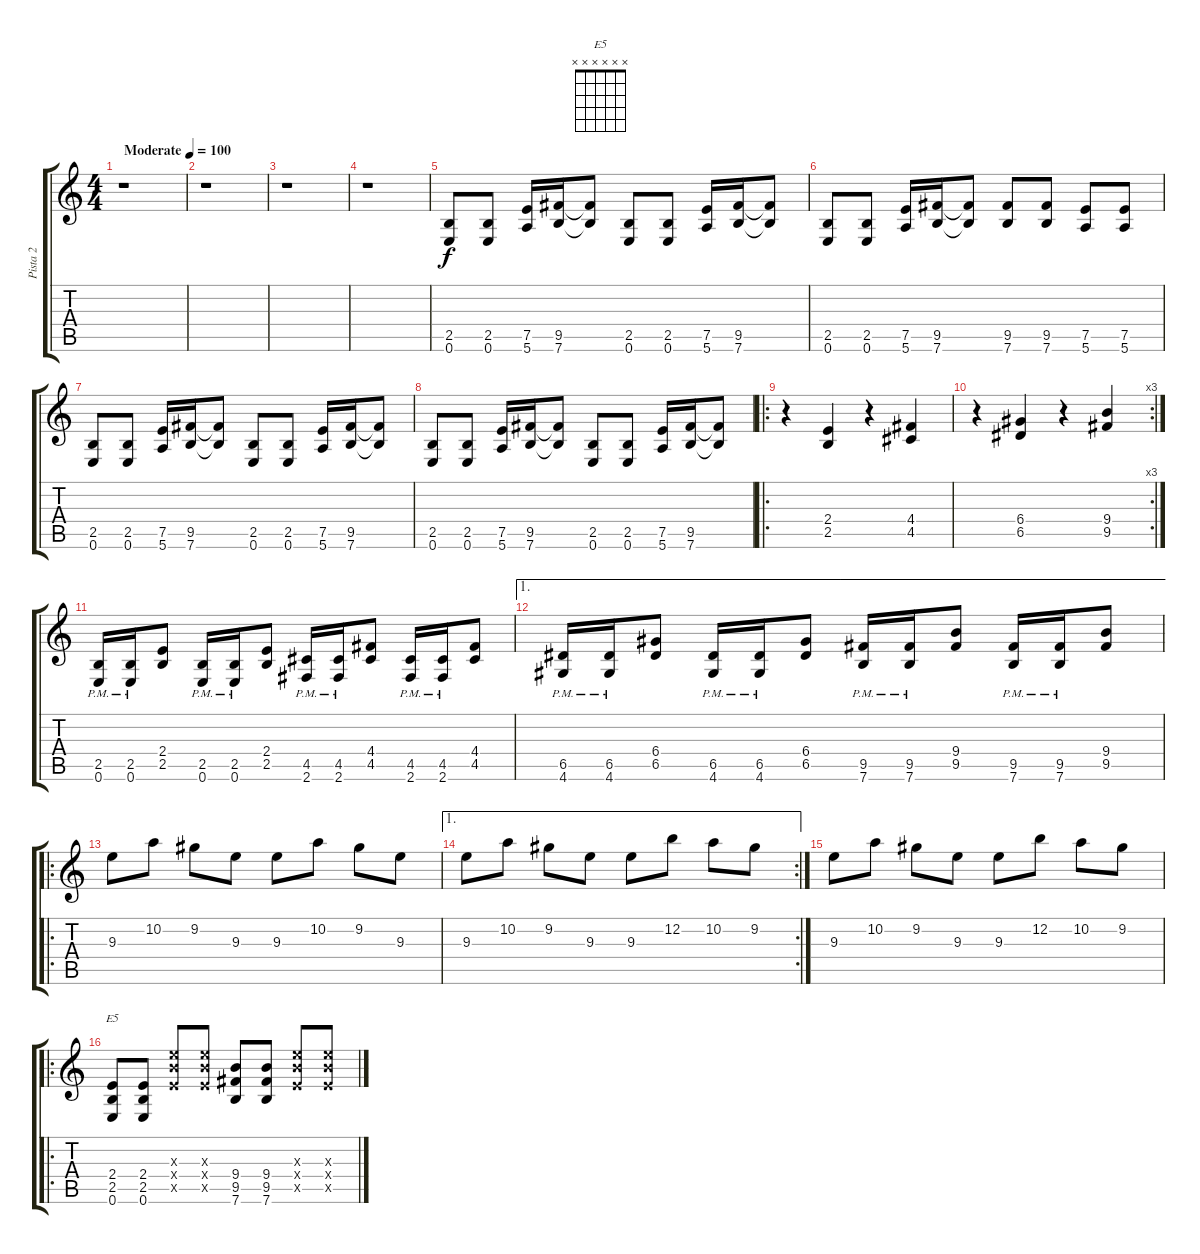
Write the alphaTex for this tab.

\track ("Pista 2" "Pista 2") {instrument distortionguitar}
\staff {score tabs}
\tuning (E4 B3 G3 D3 A2 E2) {hide}
\chord ("E5" x x x x x x)
\ts (4 4)
\tempo (100 "Moderate")
\clef g2
\ks c
r.1{dy f instrument distortionguitar} |
r.1 |
r.1 |
r.1 |
(2.5 0.6).8 (2.5 0.6).8 (7.5 5.6).16 (9.5 7.6).16 (9.5{t} 7.6{t}).8 (2.5 0.6).8 (2.5 0.6).8 (7.5 5.6).16 (9.5 7.6).16 (9.5{t} 7.6{t}).8 |
(2.5 0.6).8 (2.5 0.6).8 (7.5 5.6).16 (9.5 7.6).16 (9.5{t} 7.6{t}).8 (9.5 7.6).8 (9.5 7.6).8 (7.5 5.6).8 (7.5 5.6).8 |
(2.5 0.6).8 (2.5 0.6).8 (7.5 5.6).16 (9.5 7.6).16 (9.5{t} 7.6{t}).8 (2.5 0.6).8 (2.5 0.6).8 (7.5 5.6).16 (9.5 7.6).16 (9.5{t} 7.6{t}).8 |
(2.5 0.6).8 (2.5 0.6).8 (7.5 5.6).16 (9.5 7.6).16 (9.5{t} 7.6{t}).8 (2.5 0.6).8 (2.5 0.6).8 (7.5 5.6).16 (9.5 7.6).16 (9.5{t} 7.6{t}).8 |
\ro
r.4 (2.4 2.5).4 r.4 (4.4 4.5).4 |
\rc 3
r.4 (6.4 6.5).4 r.4 (9.4 9.5).4 |
(2.5{pm} 0.6{pm}).16 (2.5{pm} 0.6{pm}).16 (2.4 2.5).8 (2.5{pm} 0.6{pm}).16 (2.5{pm} 0.6{pm}).16 (2.4 2.5).8 (4.5{pm} 2.6{pm}).16 (4.5{pm} 2.6{pm}).16 (4.4 4.5).8 (4.5{pm} 2.6{pm}).16 (4.5{pm} 2.6{pm}).16 (4.4 4.5).8 |
\ae 1
(6.5{pm} 4.6{pm}).16 (6.5{pm} 4.6{pm}).16 (6.4 6.5).8 (6.5{pm} 4.6{pm}).16 (6.5{pm} 4.6{pm}).16 (6.4 6.5).8 (9.5{pm} 7.6{pm}).16 (9.5{pm} 7.6{pm}).16 (9.4 9.5).8 (9.5{pm} 7.6{pm}).16 (9.5{pm} 7.6{pm}).16 (9.4 9.5).8 |
\ro
9.3.8 10.2.8 9.2.8 9.3.8 9.3.8 10.2.8 9.2.8 9.3.8 |
\ae 1
\rc 2
9.3.8 10.2.8 9.2.8 9.3.8 9.3.8 12.2.8 10.2.8 9.2.8 |
9.3.8 10.2.8 9.2.8 9.3.8 9.3.8 12.2.8 10.2.8 9.2.8 |
\ro
(2.4 2.5 0.6).8{ch "E5"} (2.4 2.5 0.6).8 (9.3{x} 9.4{x} 7.5{x}).8 (9.3{x} 9.4{x} 7.5{x}).8 (9.4 9.5 7.6).8 (9.4 9.5 7.6).8 (9.3{x} 9.4{x} 7.5{x}).8 (9.3{x} 9.4{x} 7.5{x}).8
